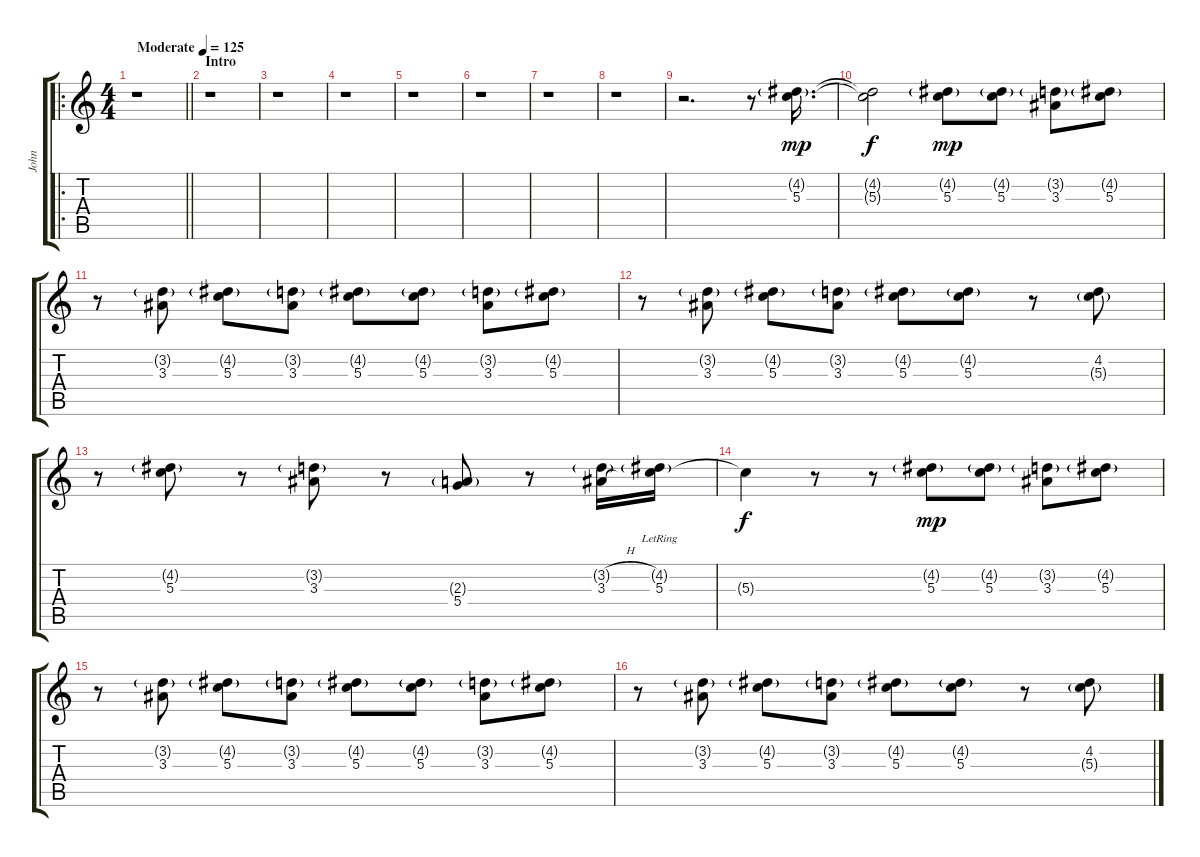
\track ("John" "John") {instrument electricguitarclean}
\staff {score tabs}
\tuning (E4 B3 G3 D3 A2 E2) {hide}
\ro
\ts (4 4)
\tempo (125 "Moderate")
\clef g2
\barLineRight lightlight
\ks c
r.1{dy mp instrument electricguitarclean} |
\section ("" "Intro")
r.1 |
r.1 |
r.1 |
r.1 |
r.1 |
r.1 |
r.1 |
r.2{d} r.8 (4.2{g} 5.3).16{d} |
(4.2{t} 5.3{t}).2{dy f} (4.2{g} 5.3).8{dy mp} (4.2{g} 5.3).8 (3.2{g} 3.3).8 (4.2{g} 5.3).8 |
r.8 (3.2{g} 3.3).8 (4.2{g} 5.3).8 (3.2{g} 3.3).8 (4.2{g} 5.3).8 (4.2{g} 5.3).8 (3.2{g} 3.3).8 (4.2{g} 5.3).8 |
r.8 (3.2{g} 3.3).8 (4.2{g} 5.3).8 (3.2{g} 3.3).8 (4.2{g} 5.3).8 (4.2{g} 5.3).8 r.8 (4.2 5.3{g}).8 |
r.8 (4.2{g} 5.3).8 r.8 (3.2{g} 3.3).8 r.8 (2.3{g} 5.4).8 r.8 (3.2{h g} 3.3{h}).16 (4.2{g} 5.3{lr}).16 |
5.3{t}.4{dy f} r.8 r.8 (4.2{g} 5.3).8{dy mp} (4.2{g} 5.3).8 (3.2{g} 3.3).8 (4.2{g} 5.3).8 |
r.8 (3.2{g} 3.3).8 (4.2{g} 5.3).8 (3.2{g} 3.3).8 (4.2{g} 5.3).8 (4.2{g} 5.3).8 (3.2{g} 3.3).8 (4.2{g} 5.3).8 |
r.8 (3.2{g} 3.3).8 (4.2{g} 5.3).8 (3.2{g} 3.3).8 (4.2{g} 5.3).8 (4.2{g} 5.3).8 r.8 (4.2 5.3{g}).8
